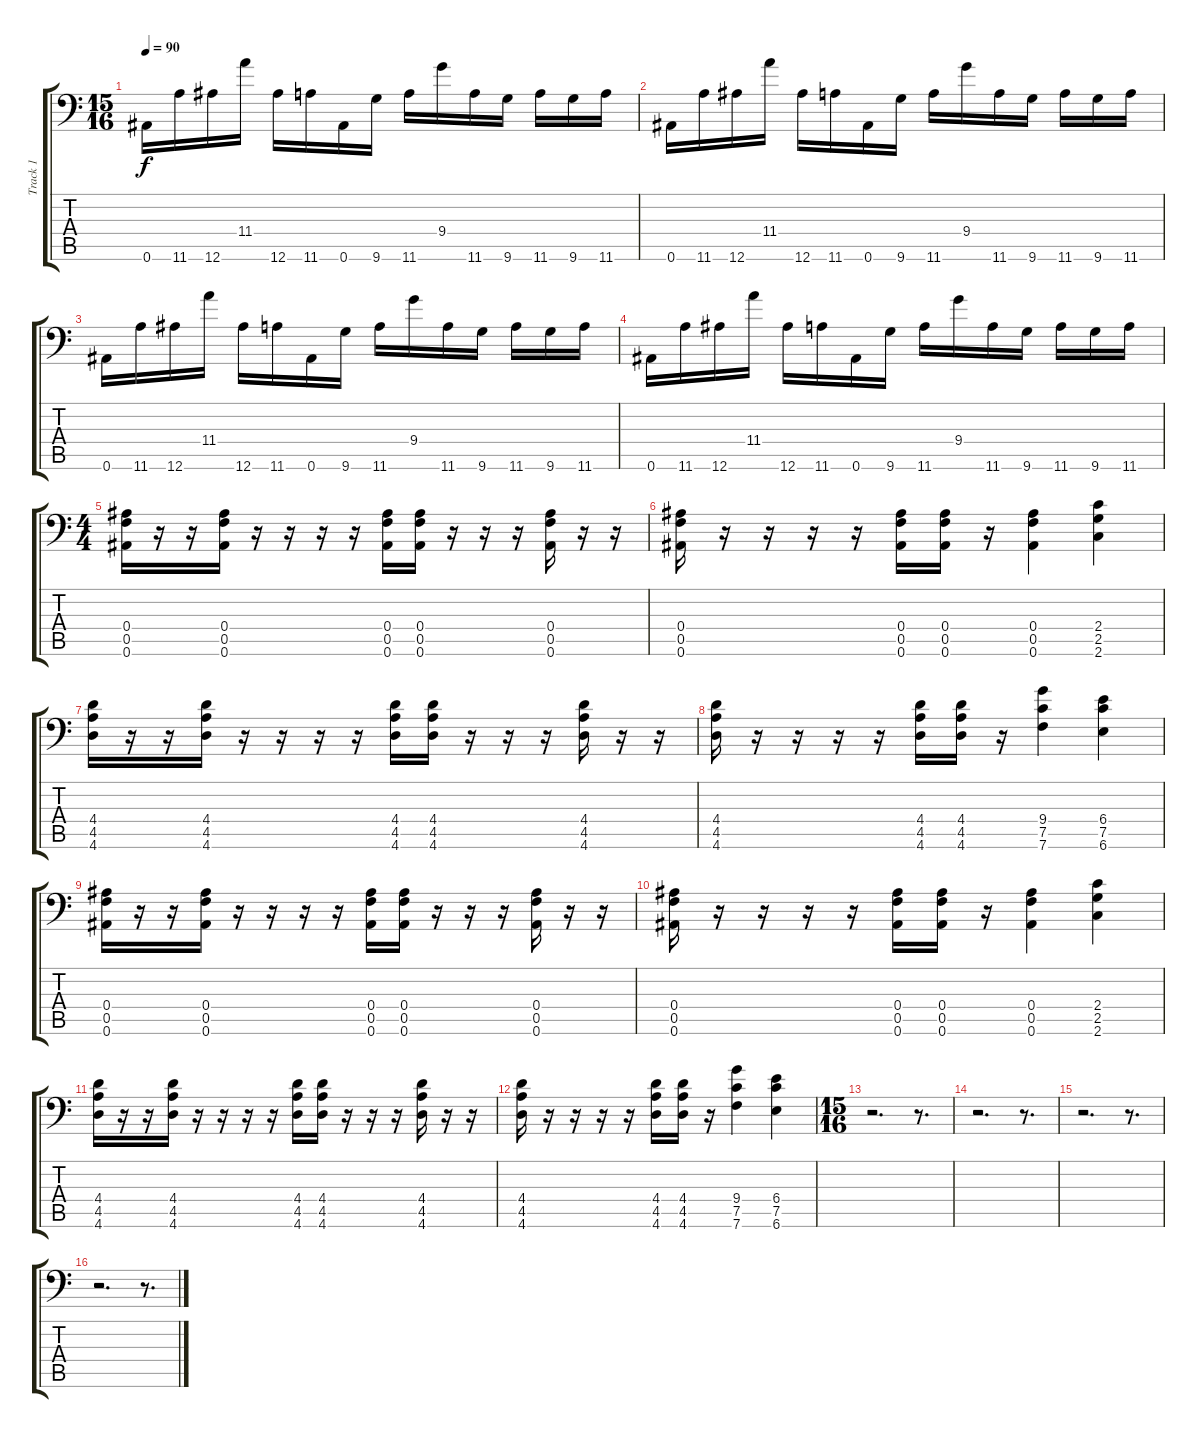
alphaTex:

\track ("Track 1" "Track 1") {instrument distortionguitar}
\staff {score tabs}
\tuning (D4 A3 F3 Bb2 F2 Bb1) {hide}
\ts (15 16)
\tempo 90
\clef f4
\ks c
0.6.16{dy f} 11.6.16 12.6.16 11.4.16 12.6.16 11.6.16 0.6.16 9.6.16 11.6.16 9.4.16 11.6.16 9.6.16 11.6.16 9.6.16 11.6.16 |
0.6.16 11.6.16 12.6.16 11.4.16 12.6.16 11.6.16 0.6.16 9.6.16 11.6.16 9.4.16 11.6.16 9.6.16 11.6.16 9.6.16 11.6.16 |
0.6.16 11.6.16 12.6.16 11.4.16 12.6.16 11.6.16 0.6.16 9.6.16 11.6.16 9.4.16 11.6.16 9.6.16 11.6.16 9.6.16 11.6.16 |
0.6.16 11.6.16 12.6.16 11.4.16 12.6.16 11.6.16 0.6.16 9.6.16 11.6.16 9.4.16 11.6.16 9.6.16 11.6.16 9.6.16 11.6.16 |
\ts (4 4)
(0.4 0.5 0.6).16 r.16 r.16 (0.4 0.5 0.6).16 r.16 r.16 r.16 r.16 (0.4 0.5 0.6).16 (0.4 0.5 0.6).16 r.16 r.16 r.16 (0.4 0.5 0.6).16 r.16 r.16 |
(0.4 0.5 0.6).16 r.16 r.16 r.16 r.16 (0.4 0.5 0.6).16 (0.4 0.5 0.6).16 r.16 (0.4 0.5 0.6).4 (2.4 2.5 2.6).4 |
(4.4 4.5 4.6).16 r.16 r.16 (4.4 4.5 4.6).16 r.16 r.16 r.16 r.16 (4.4 4.5 4.6).16 (4.4 4.5 4.6).16 r.16 r.16 r.16 (4.4 4.5 4.6).16 r.16 r.16 |
(4.4 4.5 4.6).16 r.16 r.16 r.16 r.16 (4.4 4.5 4.6).16 (4.4 4.5 4.6).16 r.16 (9.4 7.5 7.6).4 (6.4 7.5 6.6).4 |
(0.4 0.5 0.6).16 r.16 r.16 (0.4 0.5 0.6).16 r.16 r.16 r.16 r.16 (0.4 0.5 0.6).16 (0.4 0.5 0.6).16 r.16 r.16 r.16 (0.4 0.5 0.6).16 r.16 r.16 |
(0.4 0.5 0.6).16 r.16 r.16 r.16 r.16 (0.4 0.5 0.6).16 (0.4 0.5 0.6).16 r.16 (0.4 0.5 0.6).4 (2.4 2.5 2.6).4 |
(4.4 4.5 4.6).16 r.16 r.16 (4.4 4.5 4.6).16 r.16 r.16 r.16 r.16 (4.4 4.5 4.6).16 (4.4 4.5 4.6).16 r.16 r.16 r.16 (4.4 4.5 4.6).16 r.16 r.16 |
(4.4 4.5 4.6).16 r.16 r.16 r.16 r.16 (4.4 4.5 4.6).16 (4.4 4.5 4.6).16 r.16 (9.4 7.5 7.6).4 (6.4 7.5 6.6).4 |
\ts (15 16)
r.2{d} r.8{d} |
r.2{d} r.8{d} |
r.2{d} r.8{d} |
r.2{d} r.8{d}
